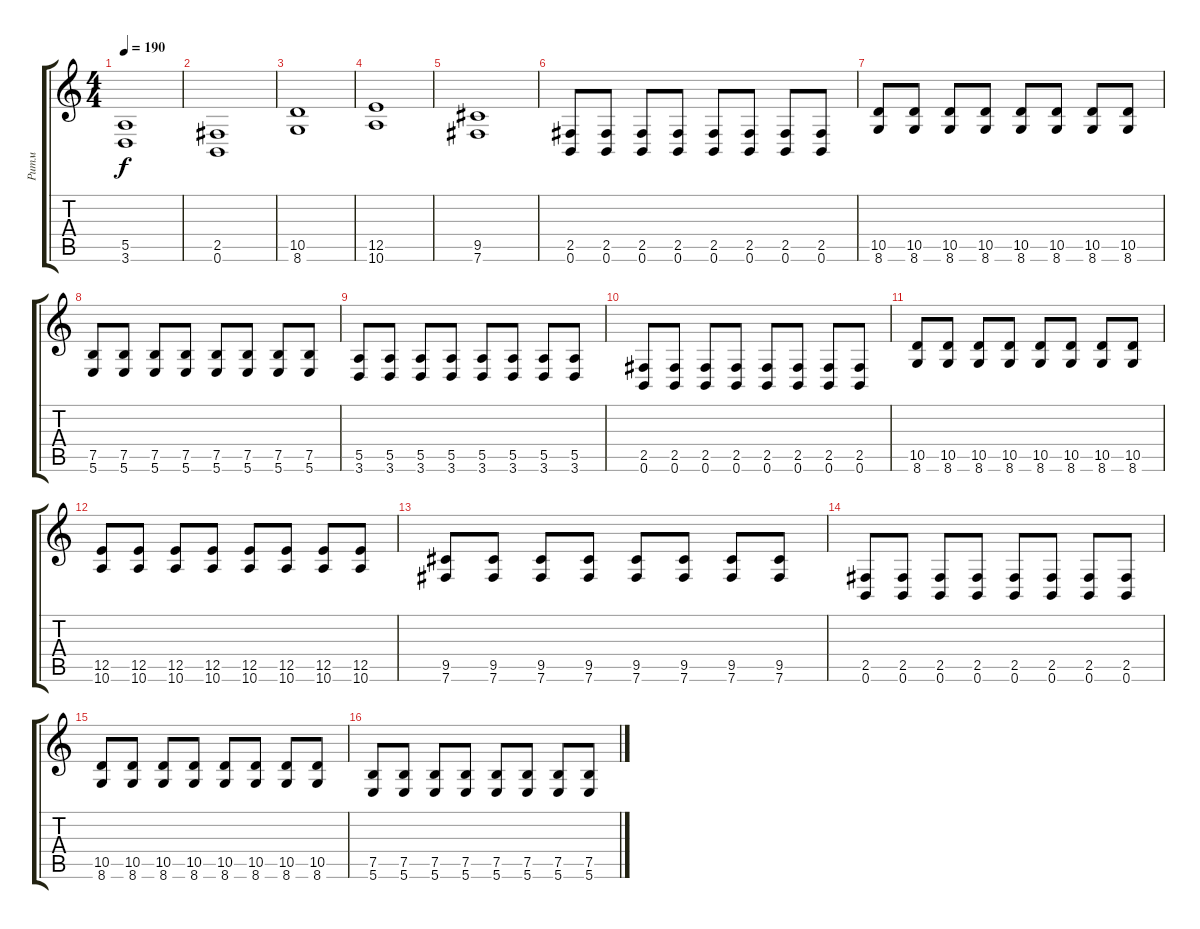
\track ("Ритм" "Ритм") {instrument distortionguitar}
\staff {score tabs}
\tuning (B3 Gb3 D3 A2 E2 B1) {hide}
\ts (4 4)
\tempo 190
\clef g2
\ks c
(5.5 3.6).1{dy f} |
(2.5 0.6).1 |
(10.5 8.6).1 |
(12.5 10.6).1 |
(9.5 7.6).1 |
(2.5 0.6).8 (2.5 0.6).8 (2.5 0.6).8 (2.5 0.6).8 (2.5 0.6).8 (2.5 0.6).8 (2.5 0.6).8 (2.5 0.6).8 |
(10.5 8.6).8 (10.5 8.6).8 (10.5 8.6).8 (10.5 8.6).8 (10.5 8.6).8 (10.5 8.6).8 (10.5 8.6).8 (10.5 8.6).8 |
(7.5 5.6).8 (7.5 5.6).8 (7.5 5.6).8 (7.5 5.6).8 (7.5 5.6).8 (7.5 5.6).8 (7.5 5.6).8 (7.5 5.6).8 |
(5.5 3.6).8 (5.5 3.6).8 (5.5 3.6).8 (5.5 3.6).8 (5.5 3.6).8 (5.5 3.6).8 (5.5 3.6).8 (5.5 3.6).8 |
(2.5 0.6).8 (2.5 0.6).8 (2.5 0.6).8 (2.5 0.6).8 (2.5 0.6).8 (2.5 0.6).8 (2.5 0.6).8 (2.5 0.6).8 |
(10.5 8.6).8 (10.5 8.6).8 (10.5 8.6).8 (10.5 8.6).8 (10.5 8.6).8 (10.5 8.6).8 (10.5 8.6).8 (10.5 8.6).8 |
(12.5 10.6).8 (12.5 10.6).8 (12.5 10.6).8 (12.5 10.6).8 (12.5 10.6).8 (12.5 10.6).8 (12.5 10.6).8 (12.5 10.6).8 |
(9.5 7.6).8 (9.5 7.6).8 (9.5 7.6).8 (9.5 7.6).8 (9.5 7.6).8 (9.5 7.6).8 (9.5 7.6).8 (9.5 7.6).8 |
(2.5 0.6).8 (2.5 0.6).8 (2.5 0.6).8 (2.5 0.6).8 (2.5 0.6).8 (2.5 0.6).8 (2.5 0.6).8 (2.5 0.6).8 |
(10.5 8.6).8 (10.5 8.6).8 (10.5 8.6).8 (10.5 8.6).8 (10.5 8.6).8 (10.5 8.6).8 (10.5 8.6).8 (10.5 8.6).8 |
(7.5 5.6).8 (7.5 5.6).8 (7.5 5.6).8 (7.5 5.6).8 (7.5 5.6).8 (7.5 5.6).8 (7.5 5.6).8 (7.5 5.6).8
